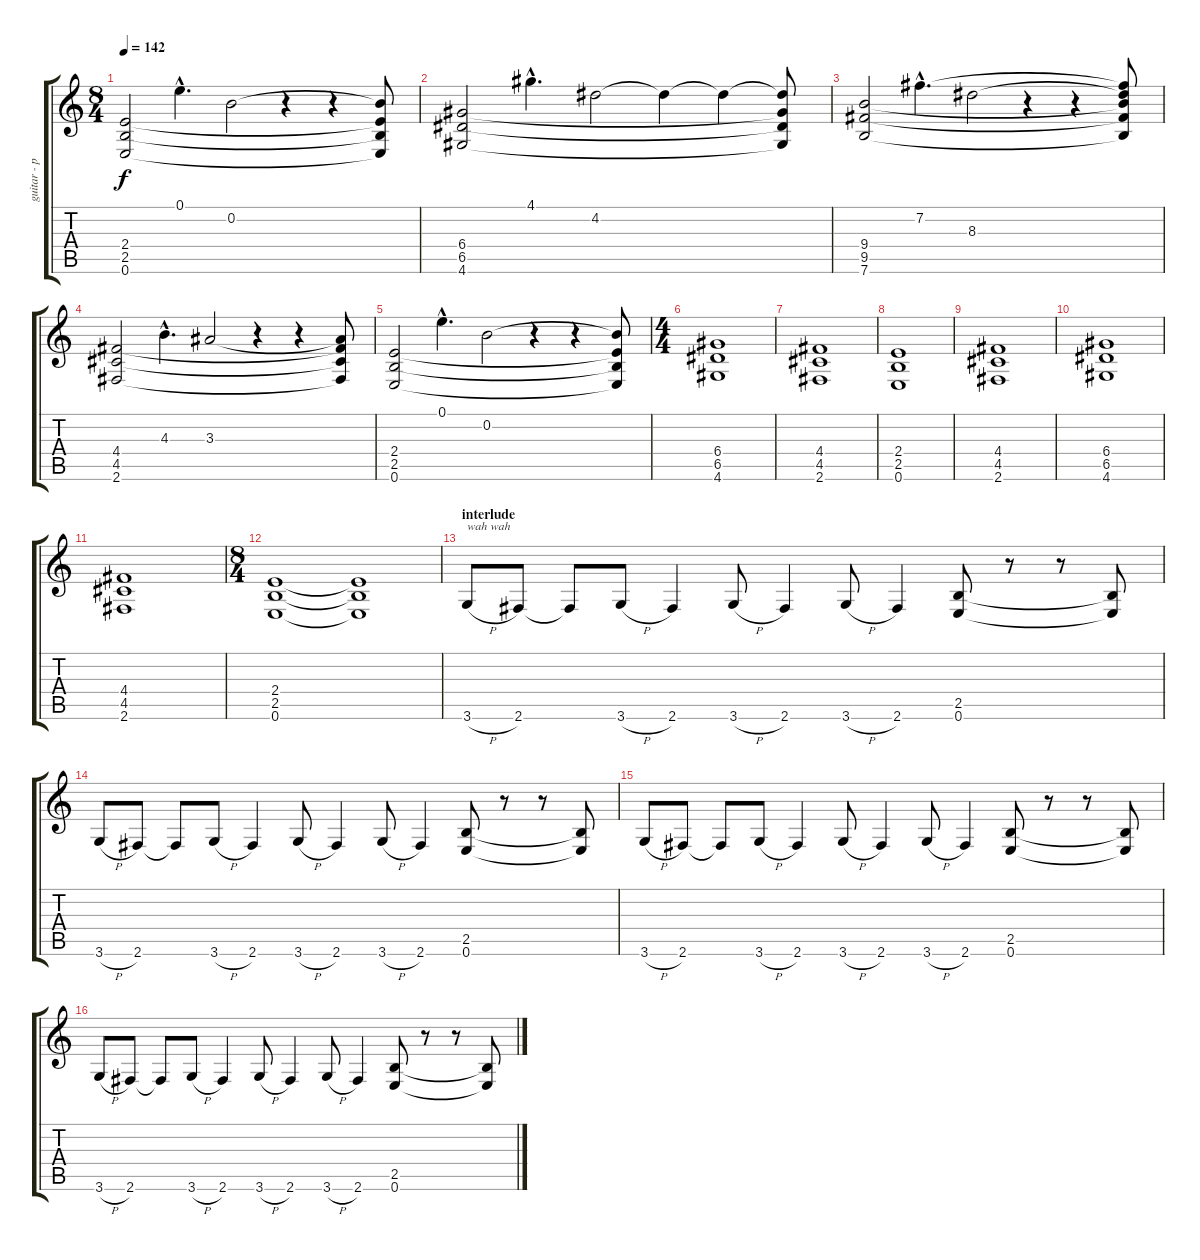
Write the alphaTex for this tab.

\track ("guitar - petrucci" "guitar - p") {instrument distortionguitar}
\staff {score tabs}
\tuning (E4 B3 G3 D3 A2 E2) {hide}
\ts (8 4)
\tempo 142
\clef g2
\ks c
(2.4 2.5 0.6).2{dy f} 0.1{hac}.4{d} 0.2.2 r.4 r.4 (0.2{t} 2.4{t} 2.5{t} 0.6{t}).8 |
(6.4 6.5 4.6).2 4.1{hac}.4{d} 4.2.2 4.2{t}.4 4.2{t}.4 (4.2{t} 6.4{t} 6.5{t} 4.6{t}).8 |
(9.4 9.5 7.6).2 7.2{hac}.4{d} 8.3.2 r.4 r.4 (7.2{t} 8.3{t} 9.4{t} 9.5{t} 7.6{t}).8 |
(4.4 4.5 2.6).2 4.3{hac}.4{d} 3.3.2 r.4 r.4 (3.3{t} 4.4{t} 4.5{t} 2.6{t}).8 |
(2.4 2.5 0.6).2 0.1{hac}.4{d} 0.2.2 r.4 r.4 (0.2{t} 2.4{t} 2.5{t} 0.6{t}).8 |
\ts (4 4)
(6.4 6.5 4.6).1 |
(4.4 4.5 2.6).1 |
(2.4 2.5 0.6).1 |
(4.4 4.5 2.6).1 |
(6.4 6.5 4.6).1 |
(4.4 4.5 2.6).1 |
\ts (8 4)
(2.4 2.5 0.6).1 (2.4{t} 2.5{t} 0.6{t}).1 |
\section ("" "interlude")
3.6{h}.8{txt "wah wah"} 2.6.8 2.6{t}.8 3.6{h}.8 2.6.4 3.6{h}.8 2.6.4 3.6{h}.8 2.6.4 (2.5 0.6).8 r.8 r.8 (2.5{t} 0.6{t}).8 |
3.6{h}.8 2.6.8 2.6{t}.8 3.6{h}.8 2.6.4 3.6{h}.8 2.6.4 3.6{h}.8 2.6.4 (2.5 0.6).8 r.8 r.8 (2.5{t} 0.6{t}).8 |
3.6{h}.8 2.6.8 2.6{t}.8 3.6{h}.8 2.6.4 3.6{h}.8 2.6.4 3.6{h}.8 2.6.4 (2.5 0.6).8 r.8 r.8 (2.5{t} 0.6{t}).8 |
3.6{h}.8 2.6.8 2.6{t}.8 3.6{h}.8 2.6.4 3.6{h}.8 2.6.4 3.6{h}.8 2.6.4 (2.5 0.6).8 r.8 r.8 (2.5{t} 0.6{t}).8
